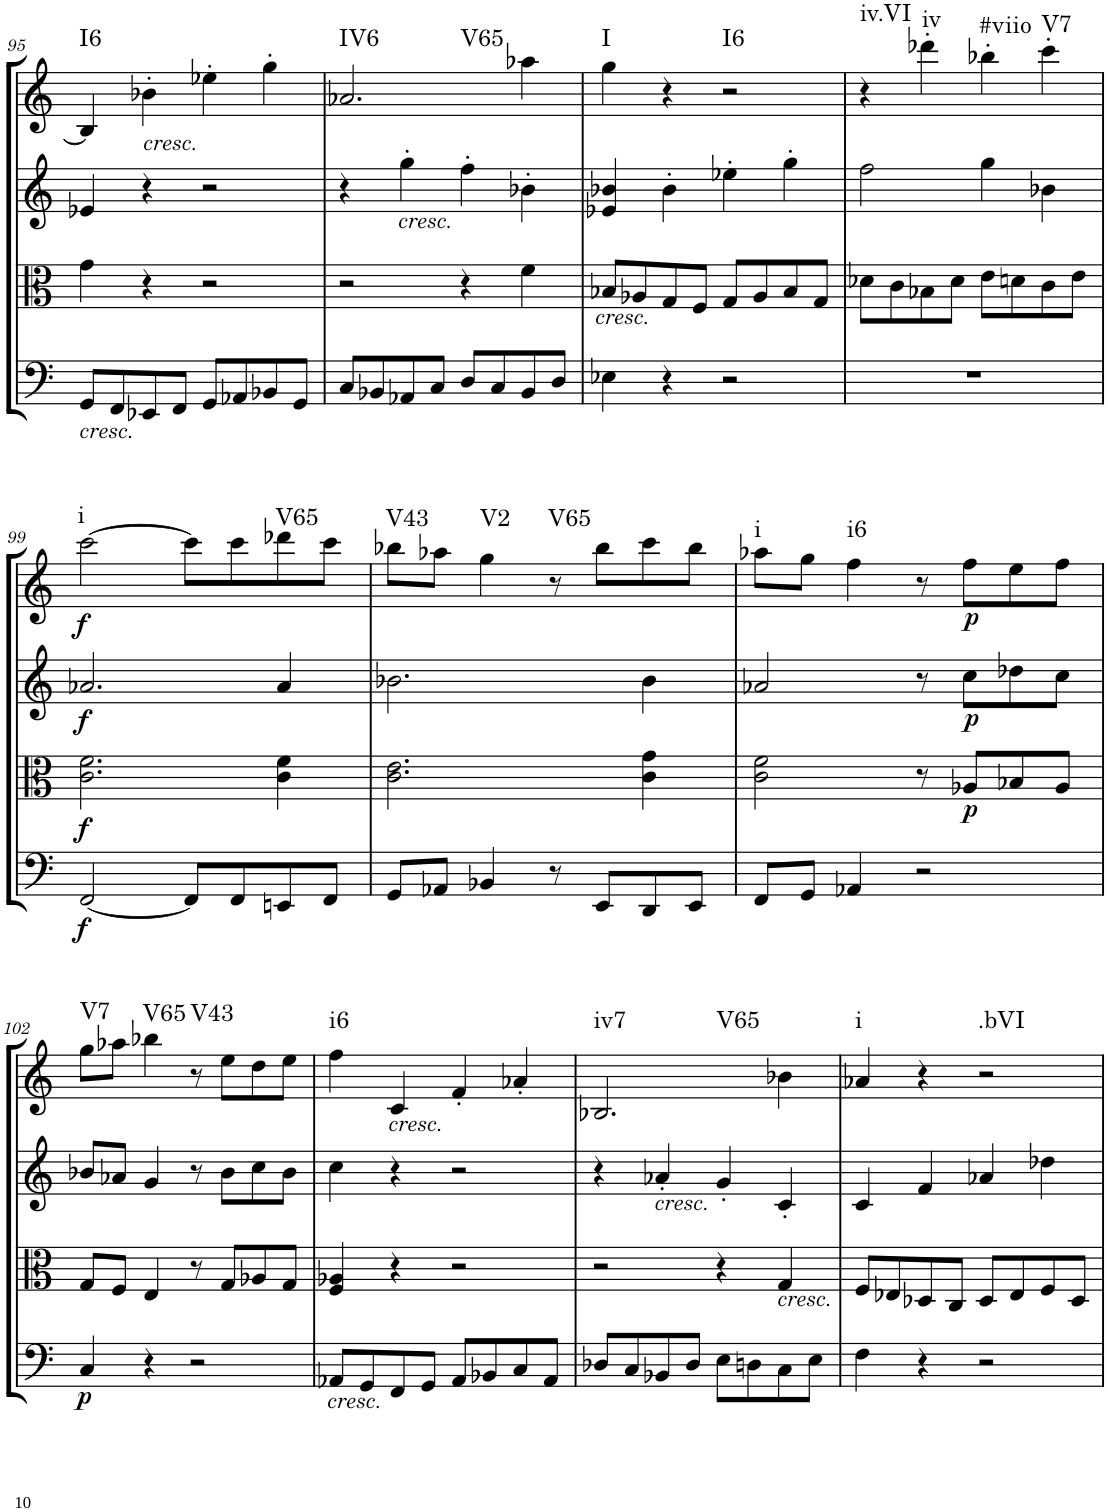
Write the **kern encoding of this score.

**kern	**dynam	**kern	**dynam	**kern	**dynam	**kern	**dynam	**harte
*part4	*part4	*part3	*part3	*part2	*part2	*part1	*part1	*part1
*staff4	*staff4	*staff3	*staff3	*staff2	*staff2	*staff1	*staff1	*
*I"Cello	*	*I"Viola	*	*I"2nd Violin	*	*I"1st Violin	*	*
!!LO:PB:g=z
*clefF4	*	*clefC3	*	*clefG2	*	*clefG2	*	*
*k[]	*	*k[]	*	*k[]	*	*k[]	*	*
*M2/2	*	*M2/2	*	*M2/2	*	*M2/2	*	*
*met(c|)	*	*met(c|)	*	*met(c|)	*	*met(c|)	*	*
=95	=95	=95	=95	=95	=95	=95	=95	=95
!LO:TX:b:i:t=cresc.	!	!	!	!	!	!	!	!LO:H:kt=I6
8GG/L	.	4g\	.	4e-X/	.	4B-/]	.	N
8FF/	.	.	.	.	.	.	.	.
!	!	!	!	!	!	!LO:TX:b:i:t=cresc.	!	!
8EE-X/	.	4r	.	4r	.	4b-X'\	.	.
8FF/J	.	.	.	.	.	.	.	.
8GG/L	.	2r	.	2r	.	4ee-X'\	.	.
8AA-X/	.	.	.	.	.	.	.	.
8BB-X/	.	.	.	.	.	4gg'\	.	.
8GG/J	.	.	.	.	.	.	.	.
=96	=96	=96	=96	=96	=96	=96	=96	=96
!	!	!	!	!	!	!	!	!LO:H:n=1:kt=IV6
!	!	!	!	!	!	!	!	!LO:H:n=2:kt=V65
8C/L	.	2r	.	4r	.	2.a-X/	.	N N
8BB-X/	.	.	.	.	.	.	.	.
!	!	!	!	!LO:TX:b:i:t=cresc.	!	!	!	!
8AA-X/	.	.	.	4gg'\	.	.	.	.
8C/J	.	.	.	.	.	.	.	.
8D/L	.	4r	.	4ff'\	.	.	.	.
8C/	.	.	.	.	.	.	.	.
8BB-/	.	4f\	.	4b-X'\	.	4aa-X\	.	.
8D/J	.	.	.	.	.	.	.	.
=97	=97	=97	=97	=97	=97	=97	=97	=97
!	!	!LO:TX:b:i:t=cresc.	!	!	!	!	!	!LO:H:kt=I
4E-X\	.	8B-X/L	.	4e-X/ 4b-X/	.	4gg\	.	N
.	.	8A-X/	.	.	.	.	.	.
4r	.	8G/	.	4b-'\	.	4r	.	.
.	.	8F/J	.	.	.	.	.	.
!	!	!	!	!	!	!	!	!LO:H:kt=I6
2r	.	8G/L	.	4ee-X'\	.	2r	.	N
.	.	8A-/	.	.	.	.	.	.
.	.	8B-/	.	4gg'\	.	.	.	.
.	.	8G/J	.	.	.	.	.	.
=98	=98	=98	=98	=98	=98	=98	=98	=98
!	!	!	!	!	!	!	!	!LO:H:kt=iv.VI
1r	.	8d-X\L	.	2ff\	.	4r	.	N
.	.	8c\	.	.	.	.	.	.
!	!	!	!	!	!	!	!	!LO:H:kt=iv
.	.	8B-X\	.	.	.	4ddd-X'\	.	N
.	.	8d-\J	.	.	.	.	.	.
!	!	!	!	!	!	!	!	!LO:H:kt=#viio
.	.	8e\L	.	4gg\	.	4bb-X'\	.	N
.	.	8dn\	.	.	.	.	.	.
!	!	!	!	!	!	!	!	!LO:H:kt=V7
.	.	8c\	.	4b-X\	.	4ccc'\	.	N
.	.	8e\J	.	.	.	.	.	.
!!LO:LB:g=z
=99	=99	=99	=99	=99	=99	=99	=99	=99
!	!LO:DY:b	!	!LO:DY:b	!	!LO:DY:b	!	!LO:DY:b	!LO:H:kt=i
[2FF/	f	2.c\ 2.f\	f	2.a-X/	f	[2ccc\	f	N
8FF/L]	.	.	.	.	.	8ccc\L]	.	.
8FF/	.	.	.	.	.	8ccc\	.	.
!	!	!	!	!	!	!	!	!LO:H:kt=V65
8EEn/	.	4c\ 4f\	.	4a-/	.	8ddd-X\	.	N
8FF/J	.	.	.	.	.	8ccc\J	.	.
=100	=100	=100	=100	=100	=100	=100	=100	=100
!	!	!	!	!	!	!	!	!LO:H:kt=V43
8GG/L	.	2.c\ 2.e\	.	2.b-X\	.	8bb-X\L	.	N
8AA-X/J	.	.	.	.	.	8aa-X\J	.	.
!	!	!	!	!	!	!	!	!LO:H:kt=V2
4BB-X/	.	.	.	.	.	4gg\	.	N
!	!	!	!	!	!	!	!	!LO:H:kt=V65
8r	.	.	.	.	.	8r	.	N
8EE/L	.	.	.	.	.	8bb-\L	.	.
8DD/	.	4c\ 4g\	.	4b-\	.	8ccc\	.	.
8EE/J	.	.	.	.	.	8bb-\J	.	.
=101	=101	=101	=101	=101	=101	=101	=101	=101
!	!	!	!	!	!	!	!	!LO:H:kt=i
8FF/L	.	2c\ 2f\	.	2a-X/	.	8aa-X\L	.	N
8GG/J	.	.	.	.	.	8gg\J	.	.
!	!	!	!	!	!	!	!	!LO:H:kt=i6
4AA-X/	.	.	.	.	.	4ff\	.	N
2r	.	8r	.	8r	.	8r	.	.
!	!	!	!LO:DY:b	!	!LO:DY:b	!	!LO:DY:b	!
.	.	8A-X/L	p	8cc\L	p	8ff\L	p	.
.	.	8B-X/	.	8dd-X\	.	8ee\	.	.
.	.	8A-/J	.	8cc\J	.	8ff\J	.	.
!!LO:LB:g=z
=102	=102	=102	=102	=102	=102	=102	=102	=102
!	!LO:DY:b	!	!	!	!	!	!	!LO:H:kt=V7
4C/	p	8G/L	.	8b-X/L	.	8gg\L	.	N
.	.	8F/J	.	8a-X/J	.	8aa-X\J	.	.
!	!	!	!	!	!	!	!	!LO:H:kt=V65
4r	.	4E/	.	4g/	.	4bb-X\	.	N
!	!	!	!	!	!	!	!	!LO:H:kt=V43
2r	.	8r	.	8r	.	8r	.	N
.	.	8G/L	.	8b-\L	.	8ee\L	.	.
.	.	8A-X/	.	8cc\	.	8dd\	.	.
.	.	8G/J	.	8b-\J	.	8ee\J	.	.
=103	=103	=103	=103	=103	=103	=103	=103	=103
!LO:TX:b:i:t=cresc.	!	!	!	!	!	!	!	!LO:H:kt=i6
8AA-X/L	.	4F/ 4A-X/	.	4cc\	.	4ff\	.	N
8GG/	.	.	.	.	.	.	.	.
!	!	!	!	!	!	!LO:TX:b:i:t=cresc.	!	!
8FF/	.	4r	.	4r	.	4c/	.	.
8GG/J	.	.	.	.	.	.	.	.
8AA-/L	.	2r	.	2r	.	4f'/	.	.
8BB-X/	.	.	.	.	.	.	.	.
8C/	.	.	.	.	.	4a-X'/	.	.
8AA-/J	.	.	.	.	.	.	.	.
=104	=104	=104	=104	=104	=104	=104	=104	=104
!	!	!	!	!	!	!	!	!LO:H:n=1:kt=iv7
!	!	!	!	!	!	!	!	!LO:H:n=2:kt=V65
8D-X/L	.	2r	.	4r	.	2.B-X/	.	N N
8C/	.	.	.	.	.	.	.	.
!	!	!	!	!LO:TX:b:i:t=cresc.	!	!	!	!
8BB-X/	.	.	.	4a-X'/	.	.	.	.
8D-/J	.	.	.	.	.	.	.	.
8E\L	.	4r	.	4g'/	.	.	.	.
8Dn\	.	.	.	.	.	.	.	.
!	!	!LO:TX:b:i:t=cresc.	!	!	!	!	!	!
8C\	.	4G/	.	4c'/	.	4b-X\	.	.
8E\J	.	.	.	.	.	.	.	.
=105	=105	=105	=105	=105	=105	=105	=105	=105
!	!	!	!	!	!	!	!	!LO:H:kt=i
4F\	.	8F/L	.	4c/	.	4a-X/	.	N
.	.	8E-X/	.	.	.	.	.	.
4r	.	8D-X/	.	4f/	.	4r	.	.
.	.	8C/J	.	.	.	.	.	.
!	!	!	!	!	!	!	!	!LO:H:kt=.bVI
2r	.	8D-/L	.	4a-X/	.	2r	.	N
.	.	8E-/	.	.	.	.	.	.
.	.	8F/	.	4dd-X\	.	.	.	.
.	.	8D-/J	.	.	.	.	.	.
=	=	=	=	=	=	=	=	=
*-	*-	*-	*-	*-	*-	*-	*-	*-
